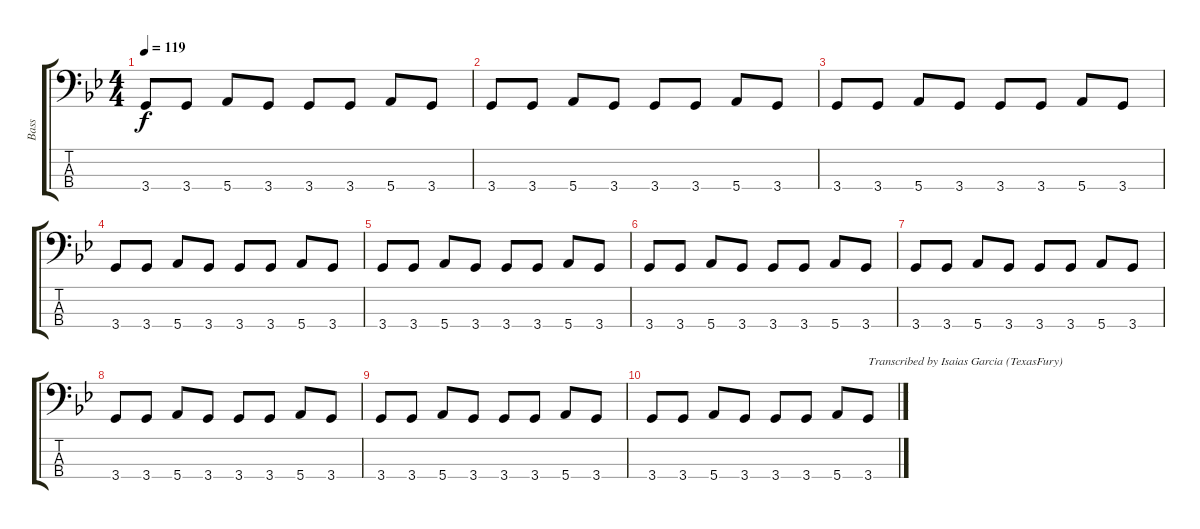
\track ("Bass" "Bass") {instrument electricbassfinger}
\staff {score tabs}
\tuning (G2 D2 A1 E1) {hide}
\ts (4 4)
\tempo 119
\clef f4
\ks bb
3.4.8{dy f} 3.4.8 5.4.8 3.4.8 3.4.8 3.4.8 5.4.8 3.4.8 |
3.4.8 3.4.8 5.4.8 3.4.8 3.4.8 3.4.8 5.4.8 3.4.8 |
3.4.8 3.4.8 5.4.8 3.4.8 3.4.8 3.4.8 5.4.8 3.4.8 |
3.4.8 3.4.8 5.4.8 3.4.8 3.4.8 3.4.8 5.4.8 3.4.8 |
3.4.8 3.4.8 5.4.8 3.4.8 3.4.8 3.4.8 5.4.8 3.4.8 |
3.4.8 3.4.8 5.4.8 3.4.8 3.4.8 3.4.8 5.4.8 3.4.8 |
3.4.8 3.4.8 5.4.8 3.4.8 3.4.8 3.4.8 5.4.8 3.4.8 |
3.4.8 3.4.8 5.4.8 3.4.8 3.4.8 3.4.8 5.4.8 3.4.8 |
3.4.8 3.4.8 5.4.8 3.4.8 3.4.8 3.4.8 5.4.8 3.4.8 |
3.4.8 3.4.8 5.4.8 3.4.8 3.4.8 3.4.8 5.4.8 3.4.8{txt "Transcribed by Isaias Garcia (TexasFury)"}
